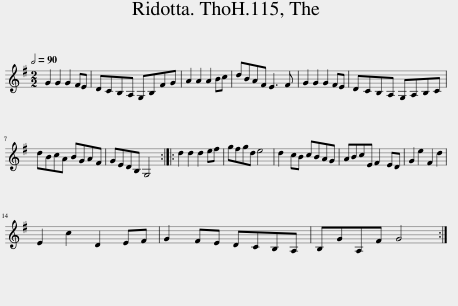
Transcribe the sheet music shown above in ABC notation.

X:1
L:1/8
Q:1/2=90
M:2/2
I:linebreak $
K:G
V:1 treble
V:1
 G2 G2 G2 FE | DCB,A, G,B,FG | A2 A2 A2 Bc | dBAF E3 F | G2 G2 G2 FE | %5
 DCB,A, G,A,B,C |$ dBcA BGAF | GEDB, G,4 :: d2 d2 d2 ef | gfgd e4 | %10
 d2 cB cBAG | ABcE F2 ED | G2 e2 F2 d2 |$ E2 c2 D2 EF | G2 FE DCB,A, | %15
 B,GA,F G4 :| %16
